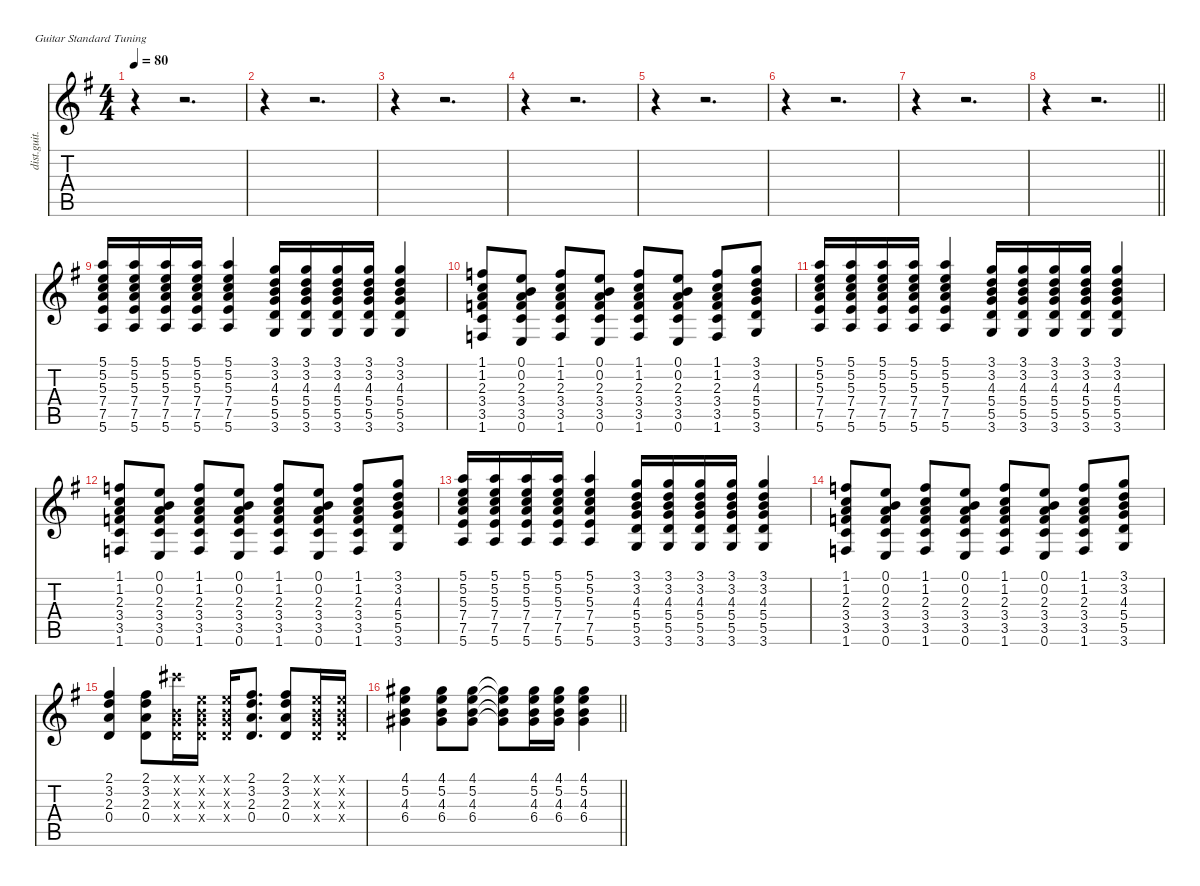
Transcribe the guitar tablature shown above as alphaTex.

\defaultSystemsLayout 4
\hideDynamics
\bracketExtendMode nobrackets
\otherSystemsTrackNameOrientation horizontal
\track ("Electric Guitar 3 (Mick Ronson)" "dist.guit.") {mute instrument distortionguitar}
\staff {score tabs}
\tuning (E4 B3 G3 D3 A2 E2)
\ts (4 4)
\tempo 80
\clef g2
\ks g
r.4{dy f beam Down} r.2{d beam Down} |
r.4{beam Down} r.2{d beam Down} |
r.4{beam Down} r.2{d beam Down} |
r.4{beam Down} r.2{d beam Down} |
r.4{beam Down} r.2{d beam Down} |
r.4{beam Down} r.2{d beam Down} |
r.4{beam Down} r.2{d beam Down} |
\barLineRight lightlight
r.4{beam Down} r.2{d beam Down} |
(5.1{acc forcenatural} 5.2{acc forcenatural} 5.3{acc forcenatural} 7.4{acc forcenatural} 7.5{acc forcenatural} 5.6{acc forcenatural}).16{beam Up} (5.1{acc forcenatural} 5.2{acc forcenatural} 5.3{acc forcenatural} 7.4{acc forcenatural} 7.5{acc forcenatural} 5.6{acc forcenatural}).16{beam Up} (5.1{acc forcenatural} 5.2{acc forcenatural} 5.3{acc forcenatural} 7.4{acc forcenatural} 7.5{acc forcenatural} 5.6{acc forcenatural}).16{beam Up} (5.1{acc forcenatural} 5.2{acc forcenatural} 5.3{acc forcenatural} 7.4{acc forcenatural} 7.5{acc forcenatural} 5.6{acc forcenatural}).16{beam Up} (5.1{acc forcenatural} 5.2{acc forcenatural} 5.3{acc forcenatural} 7.4{acc forcenatural} 7.5{acc forcenatural} 5.6{acc forcenatural}).4{beam Up} (3.1{acc forcenatural} 3.2{acc forcenatural} 4.3{acc forcenatural} 5.4{acc forcenatural} 5.5{acc forcenatural} 3.6{acc forcenatural}).16{beam Up} (3.1{acc forcenatural} 3.2{acc forcenatural} 4.3{acc forcenatural} 5.4{acc forcenatural} 5.5{acc forcenatural} 3.6{acc forcenatural}).16{beam Up} (3.1{acc forcenatural} 3.2{acc forcenatural} 4.3{acc forcenatural} 5.4{acc forcenatural} 5.5{acc forcenatural} 3.6{acc forcenatural}).16{beam Up} (3.1{acc forcenatural} 3.2{acc forcenatural} 4.3{acc forcenatural} 5.4{acc forcenatural} 5.5{acc forcenatural} 3.6{acc forcenatural}).16{beam Up} (3.1{acc forcenatural} 3.2{acc forcenatural} 4.3{acc forcenatural} 5.4{acc forcenatural} 5.5{acc forcenatural} 3.6{acc forcenatural}).4{beam Up} |
(1.1{acc forcenatural} 1.2{acc forcenatural} 2.3{acc forcenatural} 3.4{acc forcenatural} 3.5{acc forcenatural} 1.6{acc forcenatural}).8{beam Up} (0.1{acc forcenatural} 0.2{acc forcenatural} 2.3{acc forcenatural} 3.4{acc forcenatural} 3.5{acc forcenatural} 0.6{acc forcenatural}).8{beam Up} (1.1{acc forcenatural} 1.2{acc forcenatural} 2.3{acc forcenatural} 3.4{acc forcenatural} 3.5{acc forcenatural} 1.6{acc forcenatural}).8{beam Up} (0.1{acc forcenatural} 0.2{acc forcenatural} 2.3{acc forcenatural} 3.4{acc forcenatural} 3.5{acc forcenatural} 0.6{acc forcenatural}).8{beam Up} (1.1{acc forcenatural} 1.2{acc forcenatural} 2.3{acc forcenatural} 3.4{acc forcenatural} 3.5{acc forcenatural} 1.6{acc forcenatural}).8{beam Up} (0.1{acc forcenatural} 0.2{acc forcenatural} 2.3{acc forcenatural} 3.4{acc forcenatural} 3.5{acc forcenatural} 0.6{acc forcenatural}).8{beam Up} (1.1{acc forcenatural} 1.2{acc forcenatural} 2.3{acc forcenatural} 3.4{acc forcenatural} 3.5{acc forcenatural} 1.6{acc forcenatural}).8{beam Up} (3.1{acc forcenatural} 3.2{acc forcenatural} 4.3{acc forcenatural} 5.4{acc forcenatural} 5.5{acc forcenatural} 3.6{acc forcenatural}).8{beam Up} |
(5.1{acc forcenatural} 5.2{acc forcenatural} 5.3{acc forcenatural} 7.4{acc forcenatural} 7.5{acc forcenatural} 5.6{acc forcenatural}).16{beam Up} (5.1{acc forcenatural} 5.2{acc forcenatural} 5.3{acc forcenatural} 7.4{acc forcenatural} 7.5{acc forcenatural} 5.6{acc forcenatural}).16{beam Up} (5.1{acc forcenatural} 5.2{acc forcenatural} 5.3{acc forcenatural} 7.4{acc forcenatural} 7.5{acc forcenatural} 5.6{acc forcenatural}).16{beam Up} (5.1{acc forcenatural} 5.2{acc forcenatural} 5.3{acc forcenatural} 7.4{acc forcenatural} 7.5{acc forcenatural} 5.6{acc forcenatural}).16{beam Up} (5.1{acc forcenatural} 5.2{acc forcenatural} 5.3{acc forcenatural} 7.4{acc forcenatural} 7.5{acc forcenatural} 5.6{acc forcenatural}).4{beam Up} (3.1{acc forcenatural} 3.2{acc forcenatural} 4.3{acc forcenatural} 5.4{acc forcenatural} 5.5{acc forcenatural} 3.6{acc forcenatural}).16{beam Up} (3.1{acc forcenatural} 3.2{acc forcenatural} 4.3{acc forcenatural} 5.4{acc forcenatural} 5.5{acc forcenatural} 3.6{acc forcenatural}).16{beam Up} (3.1{acc forcenatural} 3.2{acc forcenatural} 4.3{acc forcenatural} 5.4{acc forcenatural} 5.5{acc forcenatural} 3.6{acc forcenatural}).16{beam Up} (3.1{acc forcenatural} 3.2{acc forcenatural} 4.3{acc forcenatural} 5.4{acc forcenatural} 5.5{acc forcenatural} 3.6{acc forcenatural}).16{beam Up} (3.1{acc forcenatural} 3.2{acc forcenatural} 4.3{acc forcenatural} 5.4{acc forcenatural} 5.5{acc forcenatural} 3.6{acc forcenatural}).4{beam Up} |
(1.1{acc forcenatural} 1.2{acc forcenatural} 2.3{acc forcenatural} 3.4{acc forcenatural} 3.5{acc forcenatural} 1.6{acc forcenatural}).8{beam Up} (0.1{acc forcenatural} 0.2{acc forcenatural} 2.3{acc forcenatural} 3.4{acc forcenatural} 3.5{acc forcenatural} 0.6{acc forcenatural}).8{beam Up} (1.1{acc forcenatural} 1.2{acc forcenatural} 2.3{acc forcenatural} 3.4{acc forcenatural} 3.5{acc forcenatural} 1.6{acc forcenatural}).8{beam Up} (0.1{acc forcenatural} 0.2{acc forcenatural} 2.3{acc forcenatural} 3.4{acc forcenatural} 3.5{acc forcenatural} 0.6{acc forcenatural}).8{beam Up} (1.1{acc forcenatural} 1.2{acc forcenatural} 2.3{acc forcenatural} 3.4{acc forcenatural} 3.5{acc forcenatural} 1.6{acc forcenatural}).8{beam Up} (0.1{acc forcenatural} 0.2{acc forcenatural} 2.3{acc forcenatural} 3.4{acc forcenatural} 3.5{acc forcenatural} 0.6{acc forcenatural}).8{beam Up} (1.1{acc forcenatural} 1.2{acc forcenatural} 2.3{acc forcenatural} 3.4{acc forcenatural} 3.5{acc forcenatural} 1.6{acc forcenatural}).8{beam Up} (3.1{acc forcenatural} 3.2{acc forcenatural} 4.3{acc forcenatural} 5.4{acc forcenatural} 5.5{acc forcenatural} 3.6{acc forcenatural}).8{beam Up} |
(5.1{acc forcenatural} 5.2{acc forcenatural} 5.3{acc forcenatural} 7.4{acc forcenatural} 7.5{acc forcenatural} 5.6{acc forcenatural}).16{beam Up} (5.1{acc forcenatural} 5.2{acc forcenatural} 5.3{acc forcenatural} 7.4{acc forcenatural} 7.5{acc forcenatural} 5.6{acc forcenatural}).16{beam Up} (5.1{acc forcenatural} 5.2{acc forcenatural} 5.3{acc forcenatural} 7.4{acc forcenatural} 7.5{acc forcenatural} 5.6{acc forcenatural}).16{beam Up} (5.1{acc forcenatural} 5.2{acc forcenatural} 5.3{acc forcenatural} 7.4{acc forcenatural} 7.5{acc forcenatural} 5.6{acc forcenatural}).16{beam Up} (5.1{acc forcenatural} 5.2{acc forcenatural} 5.3{acc forcenatural} 7.4{acc forcenatural} 7.5{acc forcenatural} 5.6{acc forcenatural}).4{beam Up} (3.1{acc forcenatural} 3.2{acc forcenatural} 4.3{acc forcenatural} 5.4{acc forcenatural} 5.5{acc forcenatural} 3.6{acc forcenatural}).16{beam Up} (3.1{acc forcenatural} 3.2{acc forcenatural} 4.3{acc forcenatural} 5.4{acc forcenatural} 5.5{acc forcenatural} 3.6{acc forcenatural}).16{beam Up} (3.1{acc forcenatural} 3.2{acc forcenatural} 4.3{acc forcenatural} 5.4{acc forcenatural} 5.5{acc forcenatural} 3.6{acc forcenatural}).16{beam Up} (3.1{acc forcenatural} 3.2{acc forcenatural} 4.3{acc forcenatural} 5.4{acc forcenatural} 5.5{acc forcenatural} 3.6{acc forcenatural}).16{beam Up} (3.1{acc forcenatural} 3.2{acc forcenatural} 4.3{acc forcenatural} 5.4{acc forcenatural} 5.5{acc forcenatural} 3.6{acc forcenatural}).4{beam Up} |
(1.1{acc forcenatural} 1.2{acc forcenatural} 2.3{acc forcenatural} 3.4{acc forcenatural} 3.5{acc forcenatural} 1.6{acc forcenatural}).8{beam Up} (0.1{acc forcenatural} 0.2{acc forcenatural} 2.3{acc forcenatural} 3.4{acc forcenatural} 3.5{acc forcenatural} 0.6{acc forcenatural}).8{beam Up} (1.1{acc forcenatural} 1.2{acc forcenatural} 2.3{acc forcenatural} 3.4{acc forcenatural} 3.5{acc forcenatural} 1.6{acc forcenatural}).8{beam Up} (0.1{acc forcenatural} 0.2{acc forcenatural} 2.3{acc forcenatural} 3.4{acc forcenatural} 3.5{acc forcenatural} 0.6{acc forcenatural}).8{beam Up} (1.1{acc forcenatural} 1.2{acc forcenatural} 2.3{acc forcenatural} 3.4{acc forcenatural} 3.5{acc forcenatural} 1.6{acc forcenatural}).8{beam Up} (0.1{acc forcenatural} 0.2{acc forcenatural} 2.3{acc forcenatural} 3.4{acc forcenatural} 3.5{acc forcenatural} 0.6{acc forcenatural}).8{beam Up} (1.1{acc forcenatural} 1.2{acc forcenatural} 2.3{acc forcenatural} 3.4{acc forcenatural} 3.5{acc forcenatural} 1.6{acc forcenatural}).8{beam Up} (3.1{acc forcenatural} 3.2{acc forcenatural} 4.3{acc forcenatural} 5.4{acc forcenatural} 5.5{acc forcenatural} 3.6{acc forcenatural}).8{beam Up} |
(2.1{acc #} 3.2{acc forcenatural} 2.3{acc forcenatural} 0.4{acc forcenatural}).4{beam Up} (2.1{acc #} 3.2{acc forcenatural} 2.3{acc forcenatural} 0.4{acc forcenatural}).8{beam Down} (9.1{x acc #} 0.2{x acc forcenatural} 0.3{x acc forcenatural} 0.4{x acc forcenatural}).16{beam Down} (0.1{x acc forcenatural} 0.2{x acc forcenatural} 0.3{x acc forcenatural} 0.4{x acc forcenatural}).16{beam Down} (0.1{x acc forcenatural} 0.2{x acc forcenatural} 0.3{x acc forcenatural} 0.4{x acc forcenatural}).16{beam Up} (2.1{acc #} 3.2{acc forcenatural} 2.3{acc forcenatural} 0.4{acc forcenatural}).8{d beam Up} (2.1{acc #} 3.2{acc forcenatural} 2.3{acc forcenatural} 0.4{acc forcenatural}).8{beam Up} (0.1{x acc forcenatural} 0.2{x acc forcenatural} 0.3{x acc forcenatural} 0.4{x acc forcenatural}).16{beam Up} (0.1{x acc forcenatural} 0.2{x acc forcenatural} 0.3{x acc forcenatural} 0.4{x acc forcenatural}).16{beam Up} |
\barLineRight lightlight
(4.1{acc #} 5.2{acc forcenatural} 4.3{acc forcenatural} 6.4{acc #}).4{beam Down} (4.1{acc #} 5.2{acc forcenatural} 4.3{acc forcenatural} 6.4{acc #}).8{beam Down} (4.1{acc #} 5.2{acc forcenatural} 4.3{acc forcenatural} 6.4{acc #}).8{beam Down} (4.1{t acc #} 5.2{t acc forcenatural} 4.3{t acc forcenatural} 6.4{t acc #}).8{beam Down} (4.1{acc #} 5.2{acc forcenatural} 4.3{acc forcenatural} 6.4{acc #}).16{beam Down} (4.1{acc #} 5.2{acc forcenatural} 4.3{acc forcenatural} 6.4{acc #}).16{beam Down} (4.1{acc #} 5.2{acc forcenatural} 4.3{acc forcenatural} 6.4{acc #}).4{beam Down}
